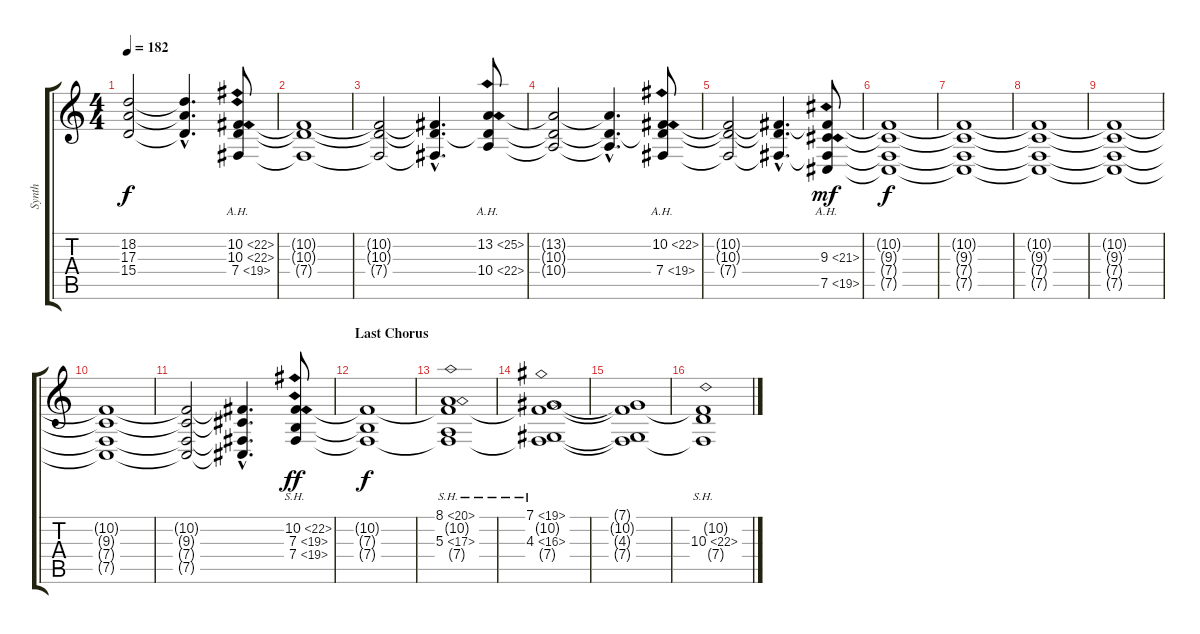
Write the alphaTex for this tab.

\track ("Synth" "Synth") {instrument synthstrings1}
\staff {score tabs}
\tuning (Db4 Ab3 E3 B2 Gb2 B1) {hide}
\ts (4 4)
\tempo 182
\clef g2
\ks c
(18.2{t} 17.3{t} 15.4{t}).2{dy f} (18.2{hac t} 17.3{hac t} 15.4{hac t}).4{d} (10.2{ah 12} 10.3{ah 12} 7.4{ah 12}).8 |
(10.2{t} 10.3{t} 7.4{t}).1 |
(10.2{t} 10.3{t} 7.4{t}).2 (10.2{hac t} 10.3{hac t} 7.4{hac t}).4{d} (13.2{ah 12} 10.3{t} 10.4{ah 12}).8 |
(13.2{t} 10.3{t} 10.4{t}).2 (13.2{hac t} 10.3{hac t} 10.4{hac t}).4{d} (10.2{ah 12} 10.3{t} 7.4{ah 12}).8 |
(10.2{t} 10.3{t} 7.4{t}).2 (10.2{hac t} 10.3{hac t} 7.4{hac t}).4{d} (10.2{t} 9.3{ah 12} 7.4{t} 7.5{ah 12}).8{dy mf} |
(10.2{t} 9.3{t} 7.4{t} 7.5{t}).1{dy f} |
(10.2{t} 9.3{t} 7.4{t} 7.5{t}).1 |
(10.2{t} 9.3{t} 7.4{t} 7.5{t}).1 |
(10.2{t} 9.3{t} 7.4{t} 7.5{t}).1 |
(10.2{t} 9.3{t} 7.4{t} 7.5{t}).1 |
(10.2{t} 9.3{t} 7.4{t} 7.5{t}).2 (10.2{hac t} 9.3{hac t} 7.4{hac t} 7.5{hac t}).4{d} (10.2{sh 12} 7.3{sh 12} 7.4{sh 12}).8{dy ff volume 10 instrument synthstrings1} |
\section ("" "Last Chorus")
(10.2{t} 7.3{t} 7.4{t}).1{dy f} |
(8.1{sh 12} 10.2{t} 5.3{sh 12} 7.4{t}).1 |
(7.1{sh 12} 10.2{t} 4.3{sh 12} 7.4{t}).1 |
(7.1{t} 10.2{t} 4.3{t} 7.4{t}).1 |
(10.2{t} 10.3{sh 12} 7.4{t}).1
